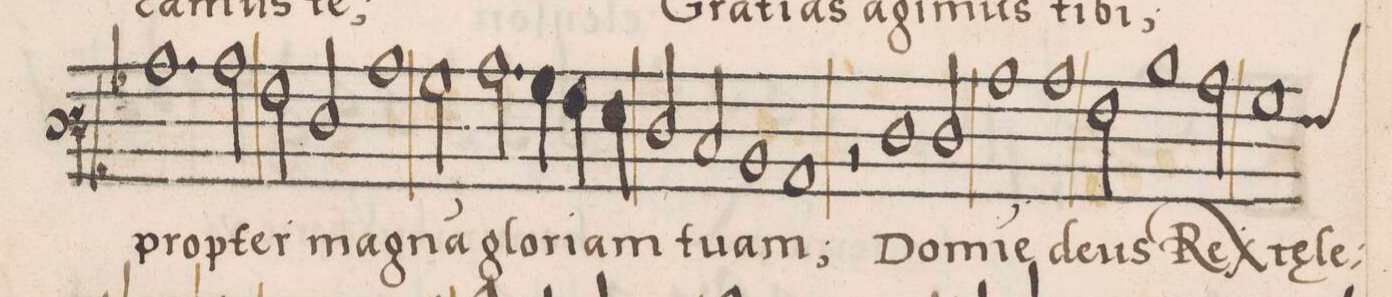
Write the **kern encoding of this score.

**kern	**text
*I"BASSVS	*
*clefF3	*
*k[b-]	*
*met(C|)	*
*M2/1	*
1.c\	prop
2c\	ter
=37-	=37-
2A\	.
2F/	.
1c\	ma-
=38-	=38-
2B-\	-gna(m)
2.c\	glo-
4B-\	-ri-
4A\	-am
4G\	.
=39-	=39-
2F/	.
2E/	tu-
1D/	.
=40-	=40-
1C/	-am;
2r	.
1F\	Do-
=41-	=41-
2F/	-mi-
1c\	-(n)e
=42-	=42-
1c\	de-
2A\	-us
1d\	Rex
=43-	=43-
2c\	ce-
*custos:A	*
1B-\	-le-
=44-	=44-
*-	*-
